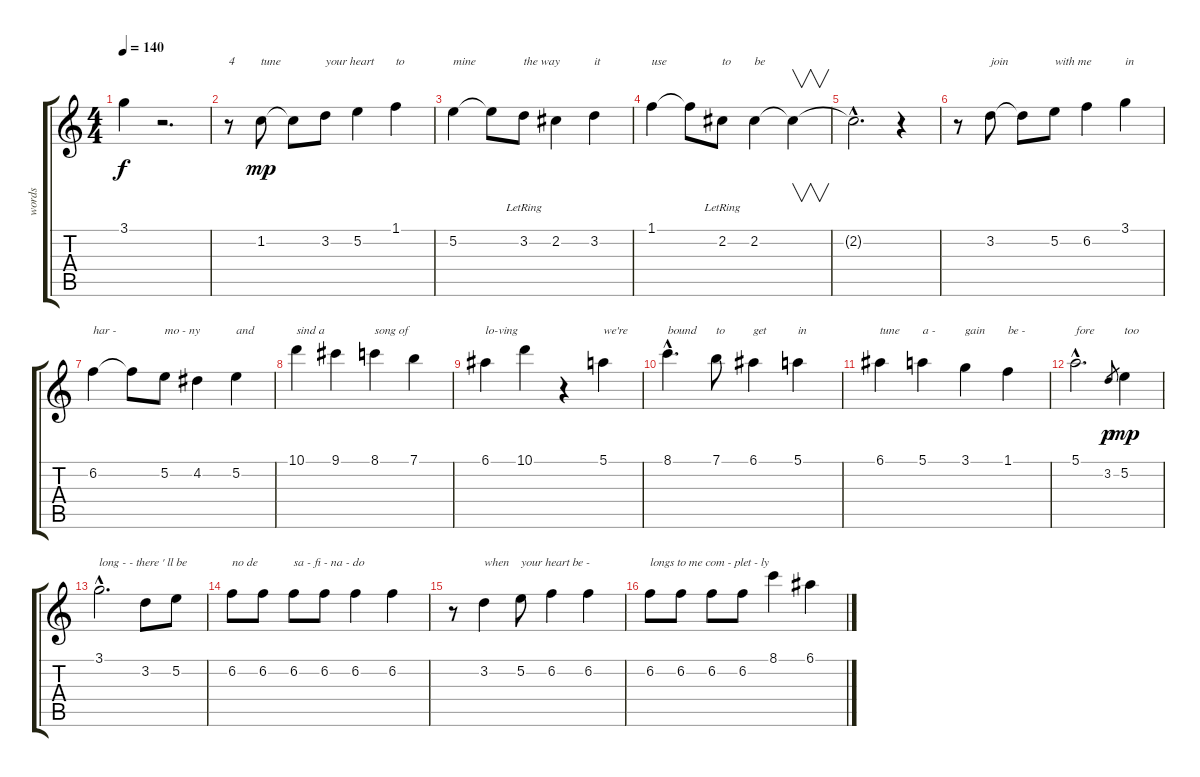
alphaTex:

\track ("words" "words") {instrument electricguitarjazz}
\staff {score tabs}
\tuning (E4 B3 G3 D3 A2 E2) {hide}
\ts (4 4)
\tempo 140
\clef g2
\ks c
3.1{t}.4{dy f} r.2{d} |
r.8{txt "4"} 1.2.8{txt "tune" dy mp} 1.2{t}.8 3.2.8{txt "your heart"} 5.2.4 1.1.4{txt "to"} |
5.2.4{txt "mine"} 5.2{t}.8 3.2{lr}.8{txt "the way"} 2.2.4 3.2.4{txt "it"} |
1.1.4{txt "use"} 1.1{t}.8 2.2{lr}.8{txt "to"} 2.2.4{txt "be"} 2.2{t}.4{v} |
2.2{hac t}.2{d} r.4 |
r.8 3.2.8{txt "join"} 3.2{t}.8 5.2.8{txt "with me"} 6.2.4 3.1.4{txt "in"} |
6.2.4{txt "har -"} 6.2{t}.8 5.2.8{txt "mo - ny"} 4.2.4 5.2.4{txt "and"} |
10.1.4{txt "sind a"} 9.1.4 8.1.4{txt "song of"} 7.1.4 |
6.1.4{txt "lo-ving"} 10.1.4 r.4 5.1.4{txt "we're"} |
8.1{hac}.4{d txt "bound"} 7.1.8{txt "to"} 6.1.4{txt "get"} 5.1.4{txt "in"} |
6.1.4{txt "tune"} 5.1.4{txt "a -"} 3.1.4{txt "gain"} 1.1.4{txt "be -"} |
5.1{hac}.2{d txt "fore"} 3.2.8{gr dy p} 5.2.4{txt "too" dy mp} |
3.1{hac}.2{d txt "long - - there ' ll be"} 3.2.8 5.2.8 |
6.2.8{txt "no de"} 6.2.8 6.2.8{txt "sa - fi - na - do"} 6.2.8 6.2.4 6.2.4 |
r.8 3.2.4{txt "when"} 5.2.8{txt "your heart be -"} 6.2.4 6.2.4 |
6.2.8{txt "longs to me com - plet - ly"} 6.2.8 6.2.8 6.2.8 8.1.4 6.1.4
